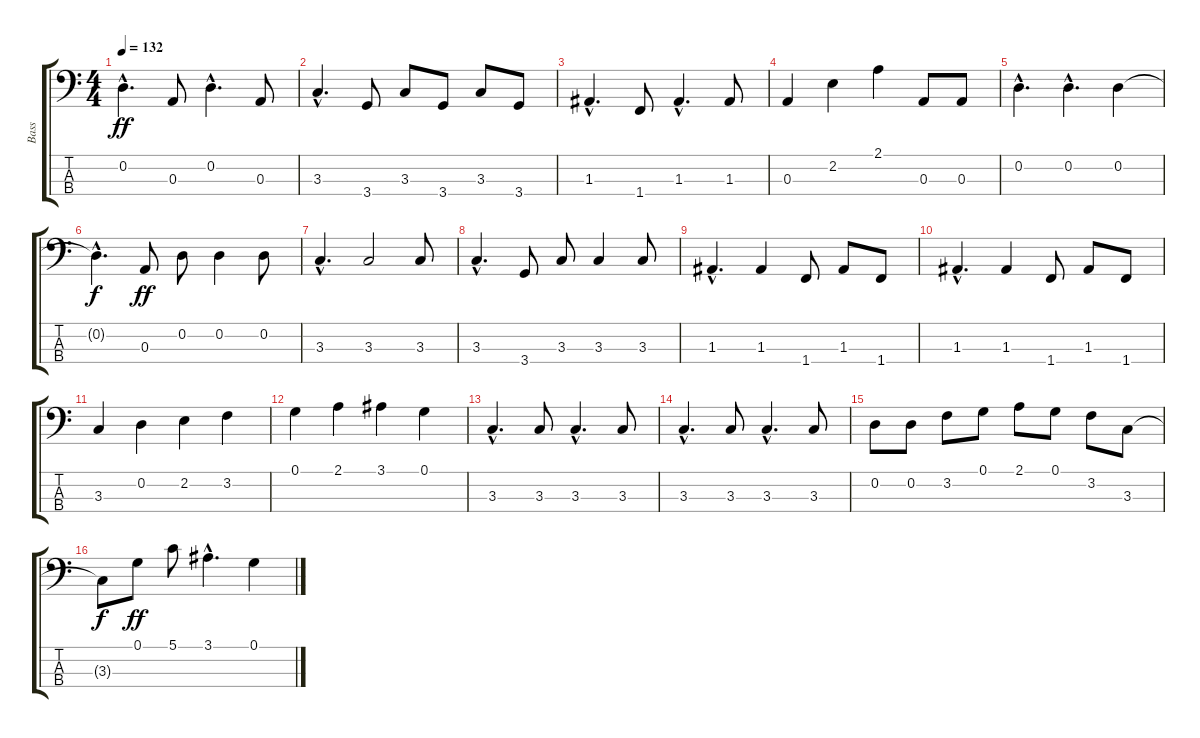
\track ("Bass" "Bass") {instrument electricbassfinger}
\staff {score tabs}
\tuning (G2 D2 A1 E1) {hide}
\ts (4 4)
\tempo 132
\clef f4
\ks c
0.2{hac}.4{d dy ff instrument electricbassfinger} 0.3.8 0.2{hac}.4{d} 0.3.8 |
3.3{hac}.4{d} 3.4.8 3.3.8 3.4.8 3.3.8 3.4.8 |
1.3{hac}.4{d} 1.4.8 1.3{hac}.4{d} 1.3.8 |
0.3.4 2.2.4 2.1.4 0.3.8 0.3.8 |
0.2{hac}.4{d} 0.2{hac}.4{d} 0.2.4 |
0.2{hac t}.4{d dy f} 0.3.8{dy ff} 0.2.8 0.2.4 0.2.8 |
3.3{hac}.4{d} 3.3.2 3.3.8 |
3.3{hac}.4{d} 3.4.8 3.3.8 3.3.4 3.3.8 |
1.3{hac}.4{d} 1.3.4 1.4.8 1.3.8 1.4.8 |
1.3{hac}.4{d} 1.3.4 1.4.8 1.3.8 1.4.8 |
3.3.4 0.2.4 2.2.4 3.2.4 |
0.1.4 2.1.4 3.1.4 0.1.4 |
3.3{hac}.4{d} 3.3.8 3.3{hac}.4{d} 3.3.8 |
3.3{hac}.4{d} 3.3.8 3.3{hac}.4{d} 3.3.8 |
0.2.8 0.2.8 3.2.8 0.1.8 2.1.8 0.1.8 3.2.8 3.3.8 |
3.3{t}.8{dy f} 0.1.8{dy ff} 5.1.8 3.1{hac}.4{d} 0.1.4
